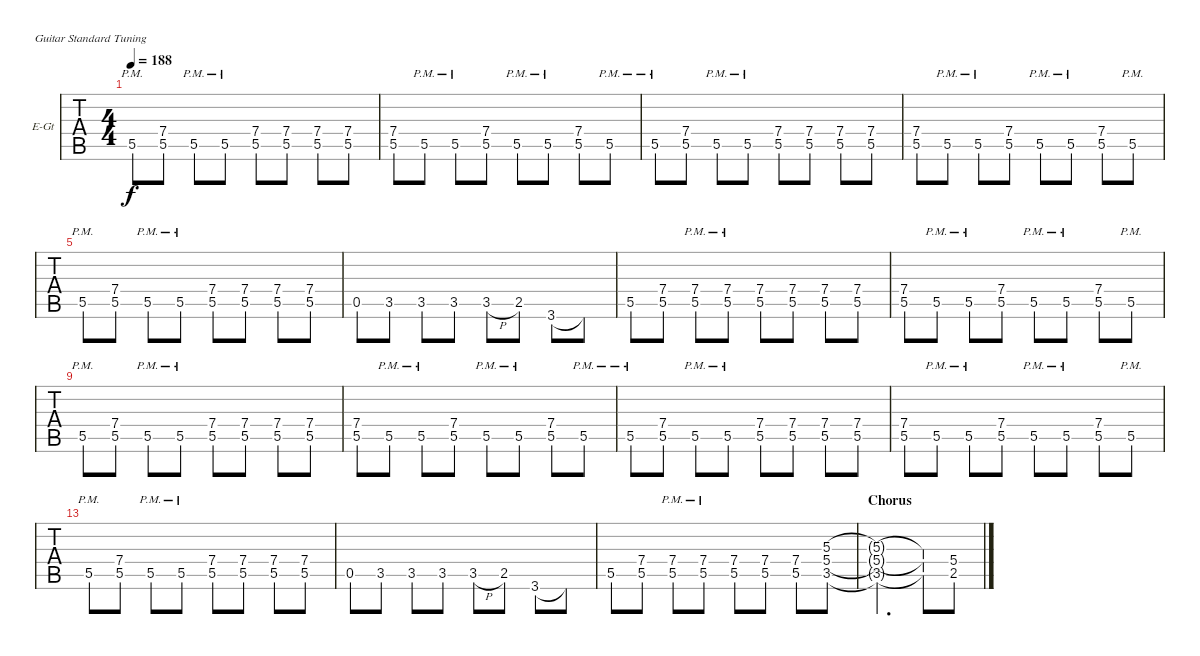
\bracketExtendMode nobrackets
\firstSystemTrackNameOrientation horizontal
\otherSystemsTrackNameOrientation horizontal
\defaultBarNumberDisplay FirstOfSystem
\track ("Guitar 2" "E-Gt") {instrument overdrivenguitar}
\staff {tabs}
\tuning (E4 B3 G3 D3 A2 E2)
\ts (4 4)
\tempo 188
\clef g2
\ks c
5.5{pm}.8{dy f} (7.4 5.5).8 5.5{pm}.8 5.5{pm}.8 (7.4 5.5).8 (7.4 5.5).8 (7.4 5.5).8 (7.4 5.5).8 |
(7.4 5.5).8 5.5{pm}.8 5.5{pm}.8 (7.4 5.5).8 5.5{pm}.8 5.5{pm}.8 (7.4 5.5).8 5.5{pm}.8 |
5.5{pm}.8 (7.4 5.5).8 5.5{pm}.8 5.5{pm}.8 (7.4 5.5).8 (7.4 5.5).8 (7.4 5.5).8 (7.4 5.5).8 |
(7.4 5.5).8 5.5{pm}.8 5.5{pm}.8 (7.4 5.5).8 5.5{pm}.8 5.5{pm}.8 (7.4 5.5).8 5.5{pm}.8 |
5.5{pm}.8 (7.4 5.5).8 5.5{pm}.8 5.5{pm}.8 (7.4 5.5).8 (7.4 5.5).8 (7.4 5.5).8 (7.4 5.5).8 |
0.5.8 3.5.8 3.5.8 3.5.8 3.5{h}.8 2.5.8 3.6.8 3.6{t}.8 |
5.5.8 (7.4 5.5).8 (5.5{pm} 7.4).8 (5.5{pm} 7.4).8 (7.4 5.5).8 (7.4 5.5).8 (7.4 5.5).8 (7.4 5.5).8 |
(7.4 5.5).8 5.5{pm}.8 5.5{pm}.8 (7.4 5.5).8 5.5{pm}.8 5.5{pm}.8 (7.4 5.5).8 5.5{pm}.8 |
5.5{pm}.8 (7.4 5.5).8 5.5{pm}.8 5.5{pm}.8 (7.4 5.5).8 (7.4 5.5).8 (7.4 5.5).8 (7.4 5.5).8 |
(7.4 5.5).8 5.5{pm}.8 5.5{pm}.8 (7.4 5.5).8 5.5{pm}.8 5.5{pm}.8 (7.4 5.5).8 5.5{pm}.8 |
5.5{pm}.8 (7.4 5.5).8 5.5{pm}.8 5.5{pm}.8 (7.4 5.5).8 (7.4 5.5).8 (7.4 5.5).8 (7.4 5.5).8 |
(7.4 5.5).8 5.5{pm}.8 5.5{pm}.8 (7.4 5.5).8 5.5{pm}.8 5.5{pm}.8 (7.4 5.5).8 5.5{pm}.8 |
5.5{pm}.8 (7.4 5.5).8 5.5{pm}.8 5.5{pm}.8 (7.4 5.5).8 (7.4 5.5).8 (7.4 5.5).8 (7.4 5.5).8 |
0.5.8 3.5.8 3.5.8 3.5.8 3.5{h}.8 2.5.8 3.6.8 3.6{t}.8 |
5.5.8 (7.4 5.5).8 (7.4{pm} 5.5{pm}).8 (7.4{pm} 5.5{pm}).8 (7.4 5.5).8 (7.4 5.5).8 (7.4 5.5).8 (5.4 3.5 5.3).8 |
\section ("" "Chorus")
(5.4{t} 3.5{t} 5.3{t}).2{d} (5.4{t} 3.5{t} 5.3{t}).8 (5.4 2.5).8
